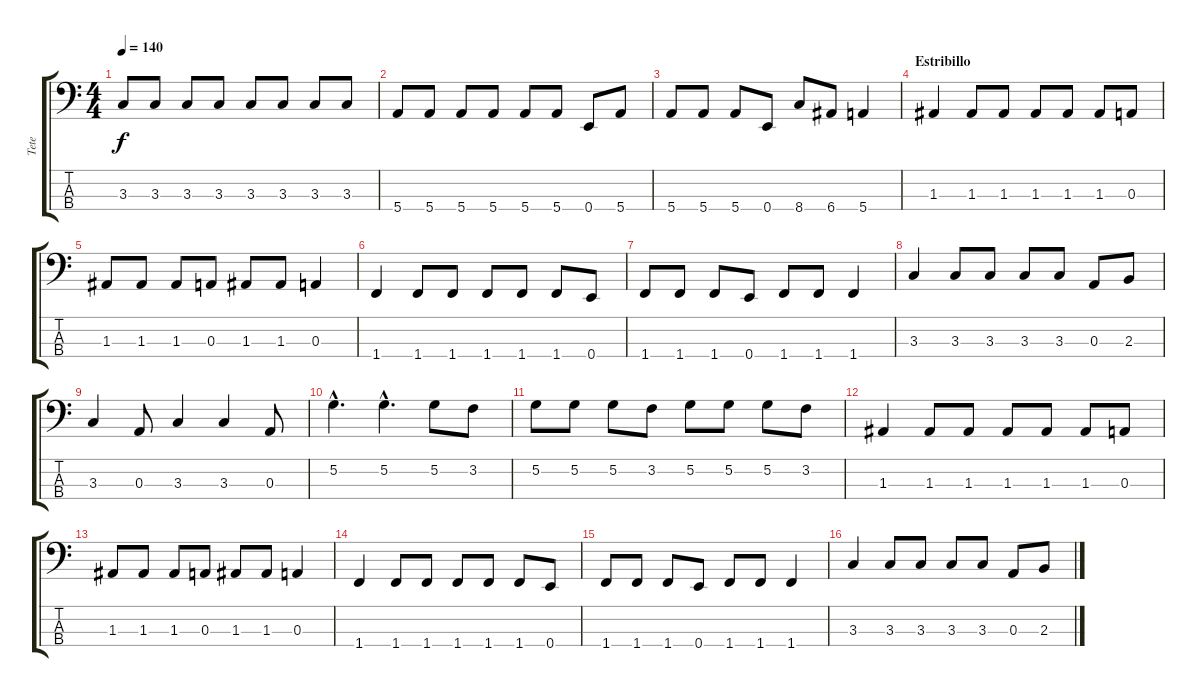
\track ("Tete" "Tete") {instrument electricbassfinger}
\staff {score tabs}
\tuning (G2 D2 A1 E1) {hide}
\ts (4 4)
\tempo 140
\clef f4
\ks c
3.3.8{dy f} 3.3.8 3.3.8 3.3.8 3.3.8 3.3.8 3.3.8 3.3.8 |
5.4.8 5.4.8 5.4.8 5.4.8 5.4.8 5.4.8 0.4.8 5.4.8 |
5.4.8 5.4.8 5.4.8 0.4.8 8.4.8 6.4.8 5.4.4 |
\section ("" "Estribillo")
1.3.4 1.3.8 1.3.8 1.3.8 1.3.8 1.3.8 0.3.8 |
1.3.8 1.3.8 1.3.8 0.3.8 1.3.8 1.3.8 0.3.4 |
1.4.4 1.4.8 1.4.8 1.4.8 1.4.8 1.4.8 0.4.8 |
1.4.8 1.4.8 1.4.8 0.4.8 1.4.8 1.4.8 1.4.4 |
3.3.4 3.3.8 3.3.8 3.3.8 3.3.8 0.3.8 2.3.8 |
3.3.4 0.3.8 3.3.4 3.3.4 0.3.8 |
5.2{hac}.4{d} 5.2{hac}.4{d} 5.2.8 3.2.8 |
5.2.8 5.2.8 5.2.8 3.2.8 5.2.8 5.2.8 5.2.8 3.2.8 |
1.3.4 1.3.8 1.3.8 1.3.8 1.3.8 1.3.8 0.3.8 |
1.3.8 1.3.8 1.3.8 0.3.8 1.3.8 1.3.8 0.3.4 |
1.4.4 1.4.8 1.4.8 1.4.8 1.4.8 1.4.8 0.4.8 |
1.4.8 1.4.8 1.4.8 0.4.8 1.4.8 1.4.8 1.4.4 |
3.3.4 3.3.8 3.3.8 3.3.8 3.3.8 0.3.8 2.3.8
